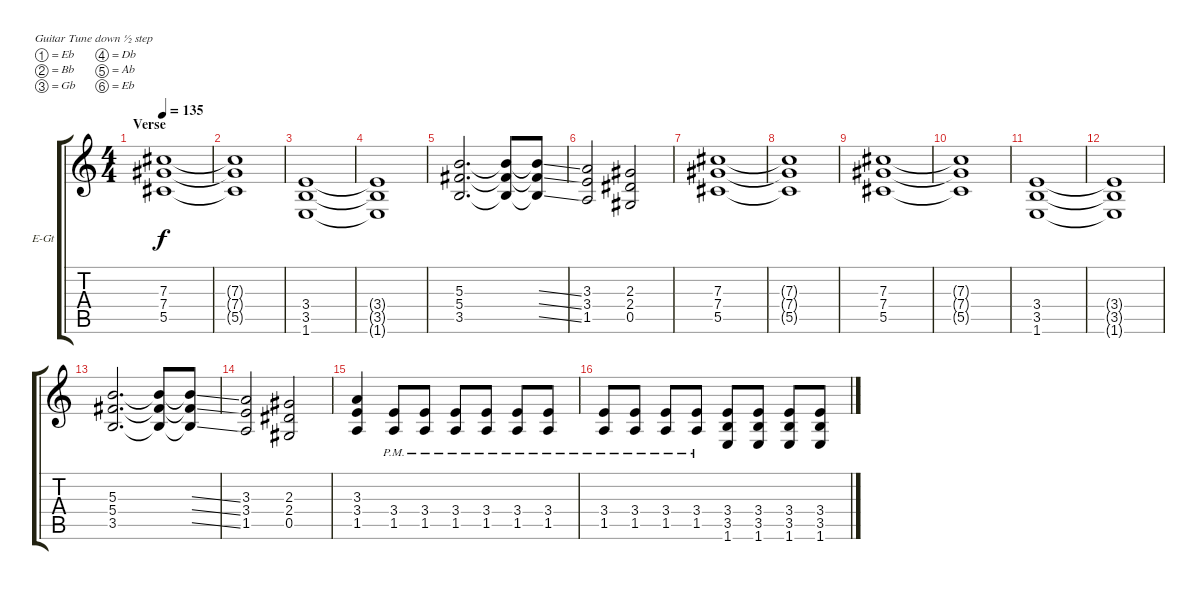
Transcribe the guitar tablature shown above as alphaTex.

\bracketExtendMode groupsimilarinstruments
\firstSystemTrackNameOrientation horizontal
\otherSystemsTrackNameOrientation horizontal
\track ("Tim McIlrath - Guitar One" "E-Gt") {instrument distortionguitar}
\staff {score tabs}
\tuning (Eb4 Bb3 Gb3 Db3 Ab2 Eb2)
\ts (4 4)
\section ("" "Verse")
\tempo 135
\clef g2
\ks c
(7.3 7.4 5.5).1{dy f} |
(7.3{t} 7.4{t} 5.5{t}).1 |
(3.4 3.5 1.6).1 |
(3.4{t} 3.5{t} 1.6{t}).1 |
(5.3 5.4 3.5).2{d} (5.3{t} 5.4{t} 3.5{t}).8 (5.3{ss t} 5.4{ss t} 3.5{ss t}).8 |
(3.3 3.4 1.5).2 (2.3 2.4 0.5).2 |
(7.3 7.4 5.5).1 |
(7.3{t} 7.4{t} 5.5{t}).1 |
(7.3 7.4 5.5).1 |
(7.3{t} 7.4{t} 5.5{t}).1 |
(3.4 3.5 1.6).1 |
(3.4{t} 3.5{t} 1.6{t}).1 |
(5.3 5.4 3.5).2{d} (5.3{t} 5.4{t} 3.5{t}).8 (5.3{ss t} 5.4{ss t} 3.5{ss t}).8 |
(3.3 3.4 1.5).2 (2.3 2.4 0.5).2 |
(3.3 3.4 1.5).4 (3.4{pm} 1.5{pm}).8 (3.4{pm} 1.5{pm}).8 (3.4{pm} 1.5{pm}).8 (3.4{pm} 1.5{pm}).8 (3.4{pm} 1.5{pm}).8 (3.4{pm} 1.5{pm}).8 |
(3.4{pm} 1.5{pm}).8 (3.4{pm} 1.5{pm}).8 (3.4{pm} 1.5{pm}).8 (3.4{pm} 1.5{pm}).8 (3.4 3.5 1.6).8 (3.4 3.5 1.6).8 (3.4 3.5 1.6).8 (3.4 3.5 1.6).8
